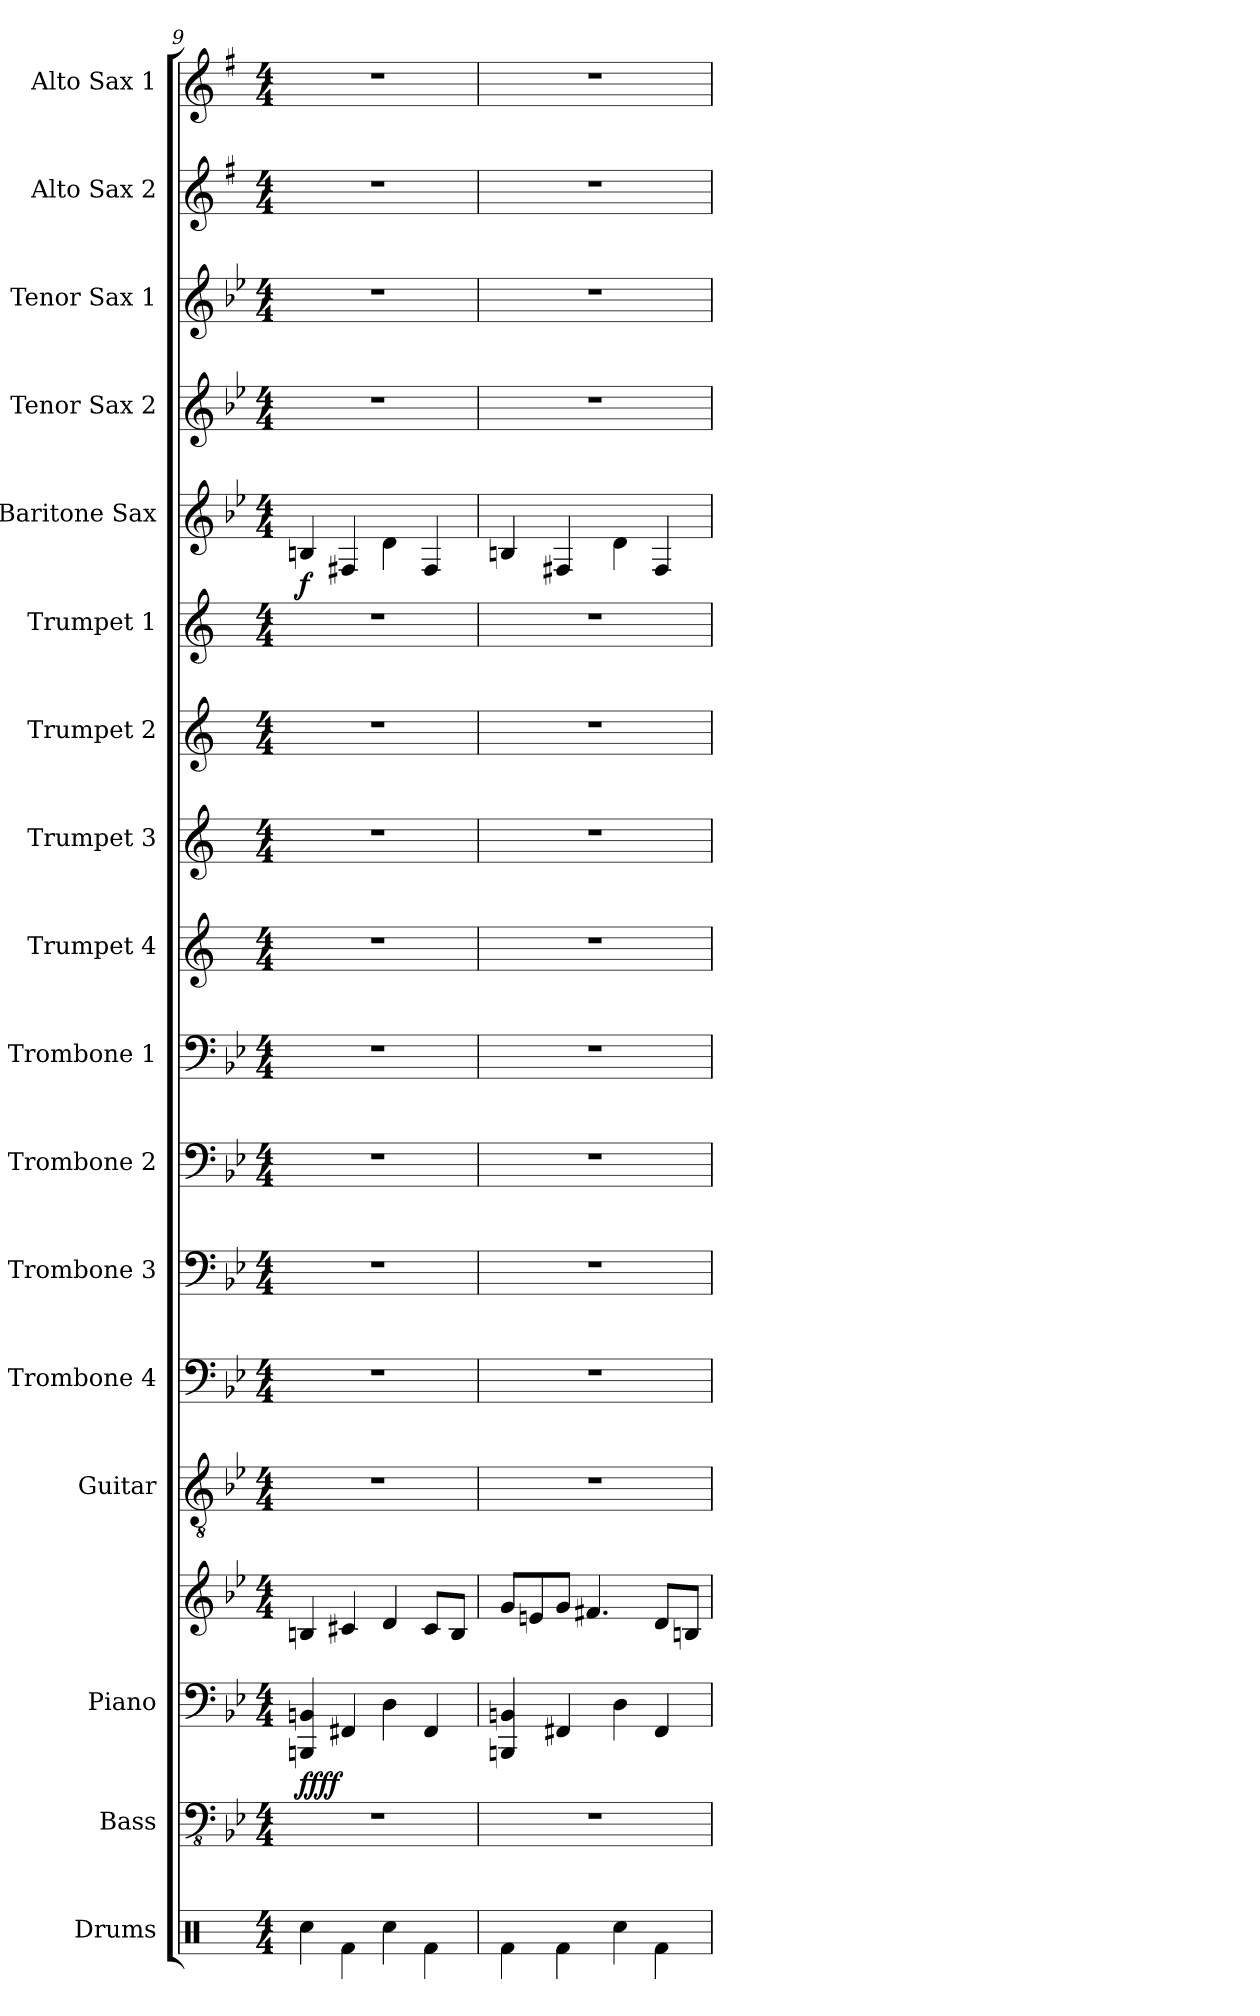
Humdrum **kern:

**kern	**kern	**kern	**kern	**dynam	**kern	**kern	**kern	**kern	**kern	**kern	**kern	**kern	**kern	**kern	**dynam	**kern	**kern	**kern	**kern
*part17	*part16	*part15	*part15	*part15	*part14	*part13	*part12	*part11	*part10	*part9	*part8	*part7	*part6	*part5	*part5	*part4	*part3	*part2	*part1
*staff18	*staff17	*staff16	*staff15	*staff15/16	*staff14	*staff13	*staff12	*staff11	*staff10	*staff9	*staff8	*staff7	*staff6	*staff5	*staff5	*staff4	*staff3	*staff2	*staff1
*I"Drums	*I"Bass	*I"Piano	*	*	*I"Guitar	*I"Trombone 4	*I"Trombone 3	*I"Trombone 2	*I"Trombone 1	*I"Trumpet 4	*I"Trumpet 3	*I"Trumpet 2	*I"Trumpet 1	*I"Baritone Sax	*	*I"Tenor Sax 2	*I"Tenor Sax 1	*I"Alto Sax 2	*I"Alto Sax 1
*I'Drums	*I'Bass	*I'Piano	*	*	*I'Gtr.	*I'Tbn. 4	*I'Tbn. 3	*I'Tbn. 2	*I'Tbn. 1	*I'Tpt. 4	*I'Tpt. 3	*I'Tpt. 2	*I'Tpt. 1	*I'Bari	*	*I'Tenor 2	*I'Tenor 1	*I'Alto 2	*I'Alto 1
*clefX	*clefFv4	*clefF4	*clefG2	*	*clefGv2	*clefF4	*clefF4	*clefF4	*clefF4	*clefG2	*clefG2	*clefG2	*clefG2	*clefG2	*	*clefG2	*clefG2	*clefG2	*clefG2
*	*	*	*	*	*	*	*	*	*	*ITrd1c2	*ITrd1c2	*ITrd1c2	*ITrd1c2	*ITrd12c21	*	*ITrd8c14	*ITrd8c14	*ITrd5c9	*ITrd5c9
*k[]	*k[b-e-]	*k[b-e-]	*k[b-e-]	*	*k[b-e-]	*k[b-e-]	*k[b-e-]	*k[b-e-]	*k[b-e-]	*k[b-e-]	*k[b-e-]	*k[b-e-]	*k[b-e-]	*k[b-e-]	*	*k[b-e-]	*k[b-e-]	*k[b-e-]	*k[b-e-]
*M4/4	*M4/4	*M4/4	*M4/4	*	*M4/4	*M4/4	*M4/4	*M4/4	*M4/4	*M4/4	*M4/4	*M4/4	*M4/4	*M4/4	*	*M4/4	*M4/4	*M4/4	*M4/4
=9	=9	=9	=9	=9	=9	=9	=9	=9	=9	=9	=9	=9	=9	=9	=9	=9	=9	=9	=9
!	!	!	!	!LO:DY:b=2	!	!	!	!	!	!	!	!	!	!	!	!	!	!	!
!	!	!	!	!LO:DY:n=1:b	!	!	!	!	!	!	!	!	!	!	!LO:DY:b	!	!	!	!
4Rcc\	1r	4BBBn/ 4BBn/	4Bn/	ff ff	1r	1r	1r	1r	1r	1r	1r	1r	1r	4BBn/	f	1r	1r	1r	1r
4Rf\	.	4FF#X/	4c#X/	.	.	.	.	.	.	.	.	.	.	4FF#X/	.	.	.	.	.
4Rcc\	.	4D\	4d/	.	.	.	.	.	.	.	.	.	.	4D\	.	.	.	.	.
4Rf\	.	4FF#/	8c#/L	.	.	.	.	.	.	.	.	.	.	4FF#/	.	.	.	.	.
.	.	.	8B/J	.	.	.	.	.	.	.	.	.	.	.	.	.	.	.	.
=10	=10	=10	=10	=10	=10	=10	=10	=10	=10	=10	=10	=10	=10	=10	=10	=10	=10	=10	=10
4Rf\	1r	4BBBn/ 4BBn/	8g/L	.	1r	1r	1r	1r	1r	1r	1r	1r	1r	4BBn/	.	1r	1r	1r	1r
.	.	.	8en/	.	.	.	.	.	.	.	.	.	.	.	.	.	.	.	.
4Rf\	.	4FF#X/	8g/J	.	.	.	.	.	.	.	.	.	.	4FF#X/	.	.	.	.	.
.	.	.	4.f#X/	.	.	.	.	.	.	.	.	.	.	.	.	.	.	.	.
4Rcc\	.	4D\	.	.	.	.	.	.	.	.	.	.	.	4D\	.	.	.	.	.
4Rf\	.	4FF#/	8d/L	.	.	.	.	.	.	.	.	.	.	4FF#/	.	.	.	.	.
.	.	.	8Bn/J	.	.	.	.	.	.	.	.	.	.	.	.	.	.	.	.
=	=	=	=	=	=	=	=	=	=	=	=	=	=	=	=	=	=	=	=
*-	*-	*-	*-	*-	*-	*-	*-	*-	*-	*-	*-	*-	*-	*-	*-	*-	*-	*-	*-
